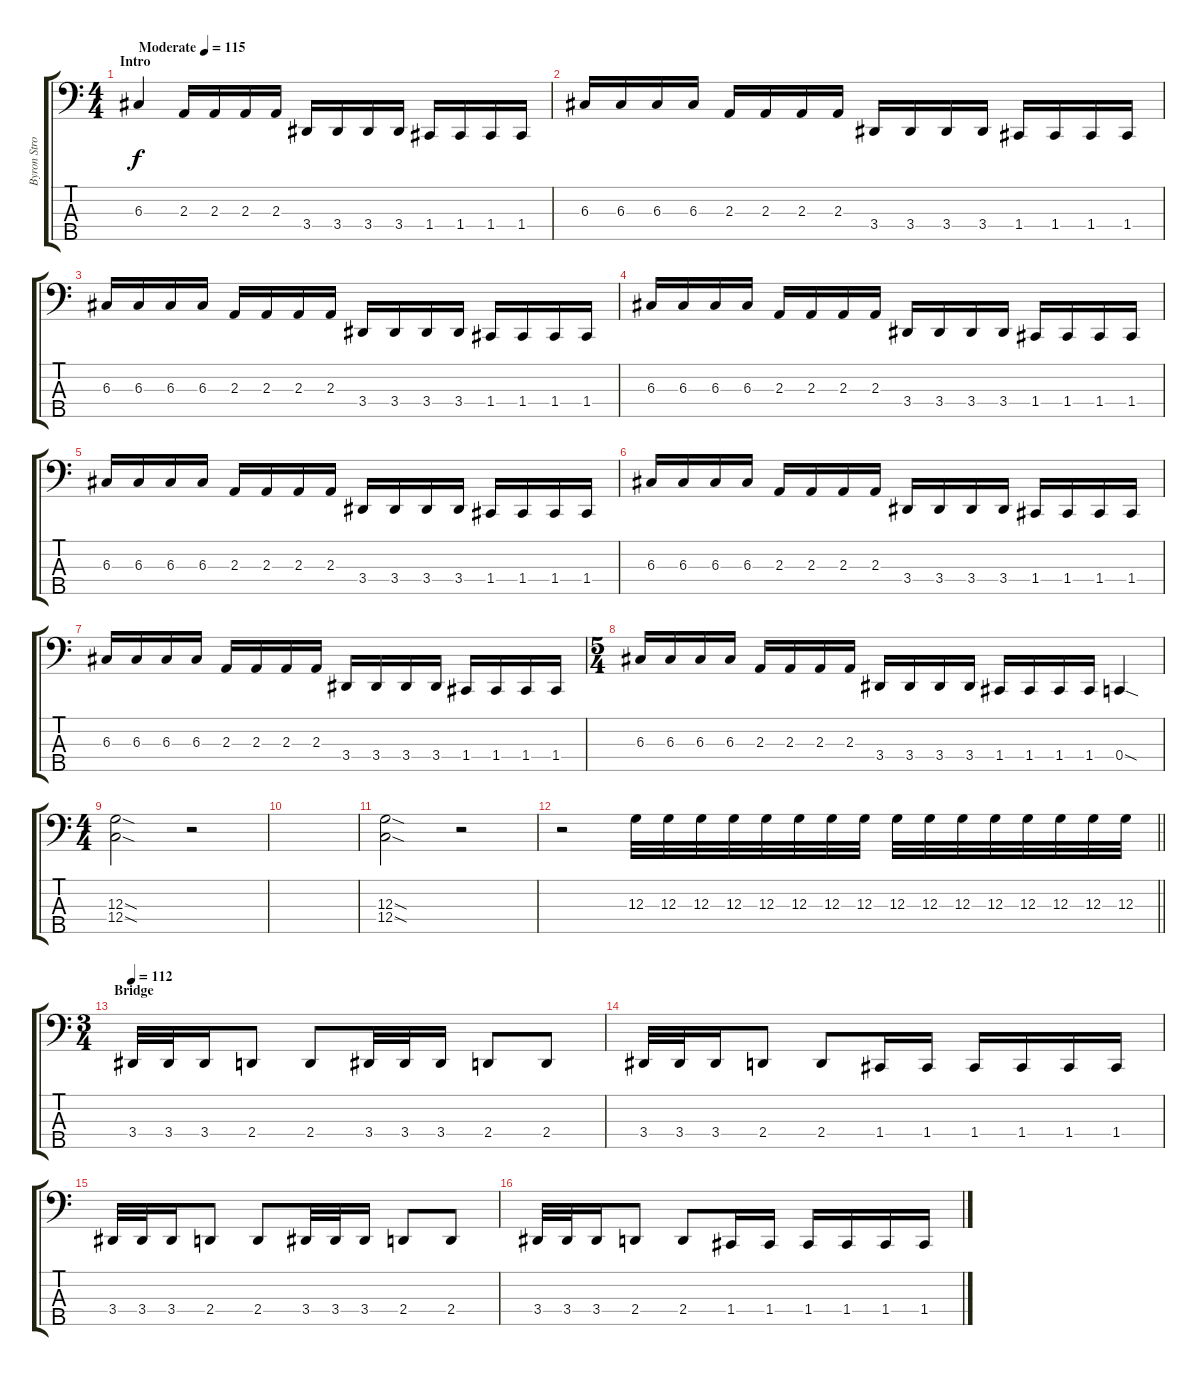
\track ("Byron Stroud" "Byron Stro") {instrument electricbasspick}
\staff {score tabs}
\tuning (G2 C2 G1 C1 G0) {hide}
\ts (4 4)
\section ("" "Intro")
\tempo (115 "Moderate")
\clef f4
\ks c
6.3.4{dy f instrument electricbasspick} 2.3.16 2.3.16 2.3.16 2.3.16 3.4.16 3.4.16 3.4.16 3.4.16 1.4.16 1.4.16 1.4.16 1.4.16 |
6.3.16 6.3.16 6.3.16 6.3.16 2.3.16 2.3.16 2.3.16 2.3.16 3.4.16 3.4.16 3.4.16 3.4.16 1.4.16 1.4.16 1.4.16 1.4.16 |
6.3.16 6.3.16 6.3.16 6.3.16 2.3.16 2.3.16 2.3.16 2.3.16 3.4.16 3.4.16 3.4.16 3.4.16 1.4.16 1.4.16 1.4.16 1.4.16 |
6.3.16 6.3.16 6.3.16 6.3.16 2.3.16 2.3.16 2.3.16 2.3.16 3.4.16 3.4.16 3.4.16 3.4.16 1.4.16 1.4.16 1.4.16 1.4.16 |
6.3.16 6.3.16 6.3.16 6.3.16 2.3.16 2.3.16 2.3.16 2.3.16 3.4.16 3.4.16 3.4.16 3.4.16 1.4.16 1.4.16 1.4.16 1.4.16 |
6.3.16 6.3.16 6.3.16 6.3.16 2.3.16 2.3.16 2.3.16 2.3.16 3.4.16 3.4.16 3.4.16 3.4.16 1.4.16 1.4.16 1.4.16 1.4.16 |
6.3.16 6.3.16 6.3.16 6.3.16 2.3.16 2.3.16 2.3.16 2.3.16 3.4.16 3.4.16 3.4.16 3.4.16 1.4.16 1.4.16 1.4.16 1.4.16 |
\ts (5 4)
6.3.16 6.3.16 6.3.16 6.3.16 2.3.16 2.3.16 2.3.16 2.3.16 3.4.16 3.4.16 3.4.16 3.4.16 1.4.16 1.4.16 1.4.16 1.4.16 0.4{sod}.4 |
\ts (4 4)
(12.3{sod} 12.4{sod}).2 r.2 |
|
(12.3{sod} 12.4{sod}).2 r.2 |
\barLineRight lightlight
r.2 12.3.32 12.3.32 12.3.32 12.3.32 12.3.32 12.3.32 12.3.32 12.3.32 12.3.32 12.3.32 12.3.32 12.3.32 12.3.32 12.3.32 12.3.32 12.3.32 |
\ts (3 4)
\section ("" "Bridge")
\tempo 112
3.4.32 3.4.32 3.4.16 2.4.8 2.4.8 3.4.32 3.4.32 3.4.16 2.4.8 2.4.8 |
3.4.32 3.4.32 3.4.16 2.4.8 2.4.8 1.4.16 1.4.16 1.4.16 1.4.16 1.4.16 1.4.16 |
3.4.32 3.4.32 3.4.16 2.4.8 2.4.8 3.4.32 3.4.32 3.4.16 2.4.8 2.4.8 |
3.4.32 3.4.32 3.4.16 2.4.8 2.4.8 1.4.16 1.4.16 1.4.16 1.4.16 1.4.16 1.4.16
